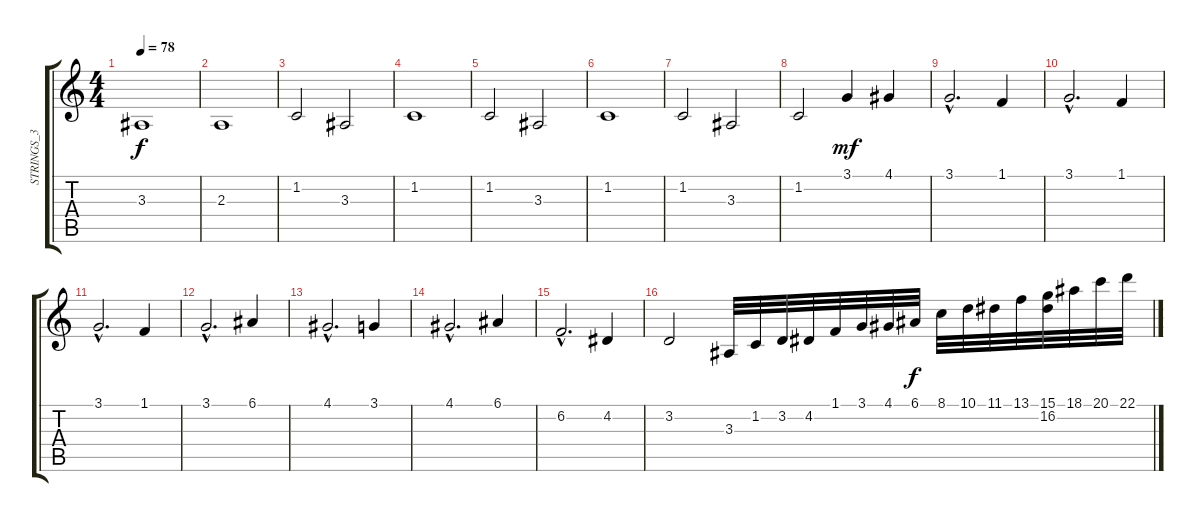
\track ("STRINGS_3" "STRINGS_3") {instrument stringensemble1}
\staff {score tabs}
\tuning (E4 B3 G3 D3 A2 E2) {hide}
\ts (4 4)
\tempo 78
\clef g2
\ks c
3.3.1{dy f} |
2.3.1 |
1.2.2 3.3.2 |
1.2.1 |
1.2.2 3.3.2 |
1.2.1 |
1.2.2 3.3.2 |
1.2.2 3.1.4{dy mf} 4.1.4 |
3.1{hac}.2{d} 1.1.4 |
3.1{hac}.2{d} 1.1.4 |
3.1{hac}.2{d} 1.1.4 |
3.1{hac}.2{d} 6.1.4 |
4.1{hac}.2{d} 3.1.4 |
4.1{hac}.2{d} 6.1.4 |
6.2{hac}.2{d} 4.2.4 |
3.2.2 3.3.32{instrument orchestralharp} 1.2.32 3.2.32 4.2.32 1.1.32 3.1.32 4.1.32 6.1.32{dy f} 8.1.32 10.1.32 11.1.32 13.1.32 (15.1 16.2).32 18.1.32 20.1.32 22.1.32
